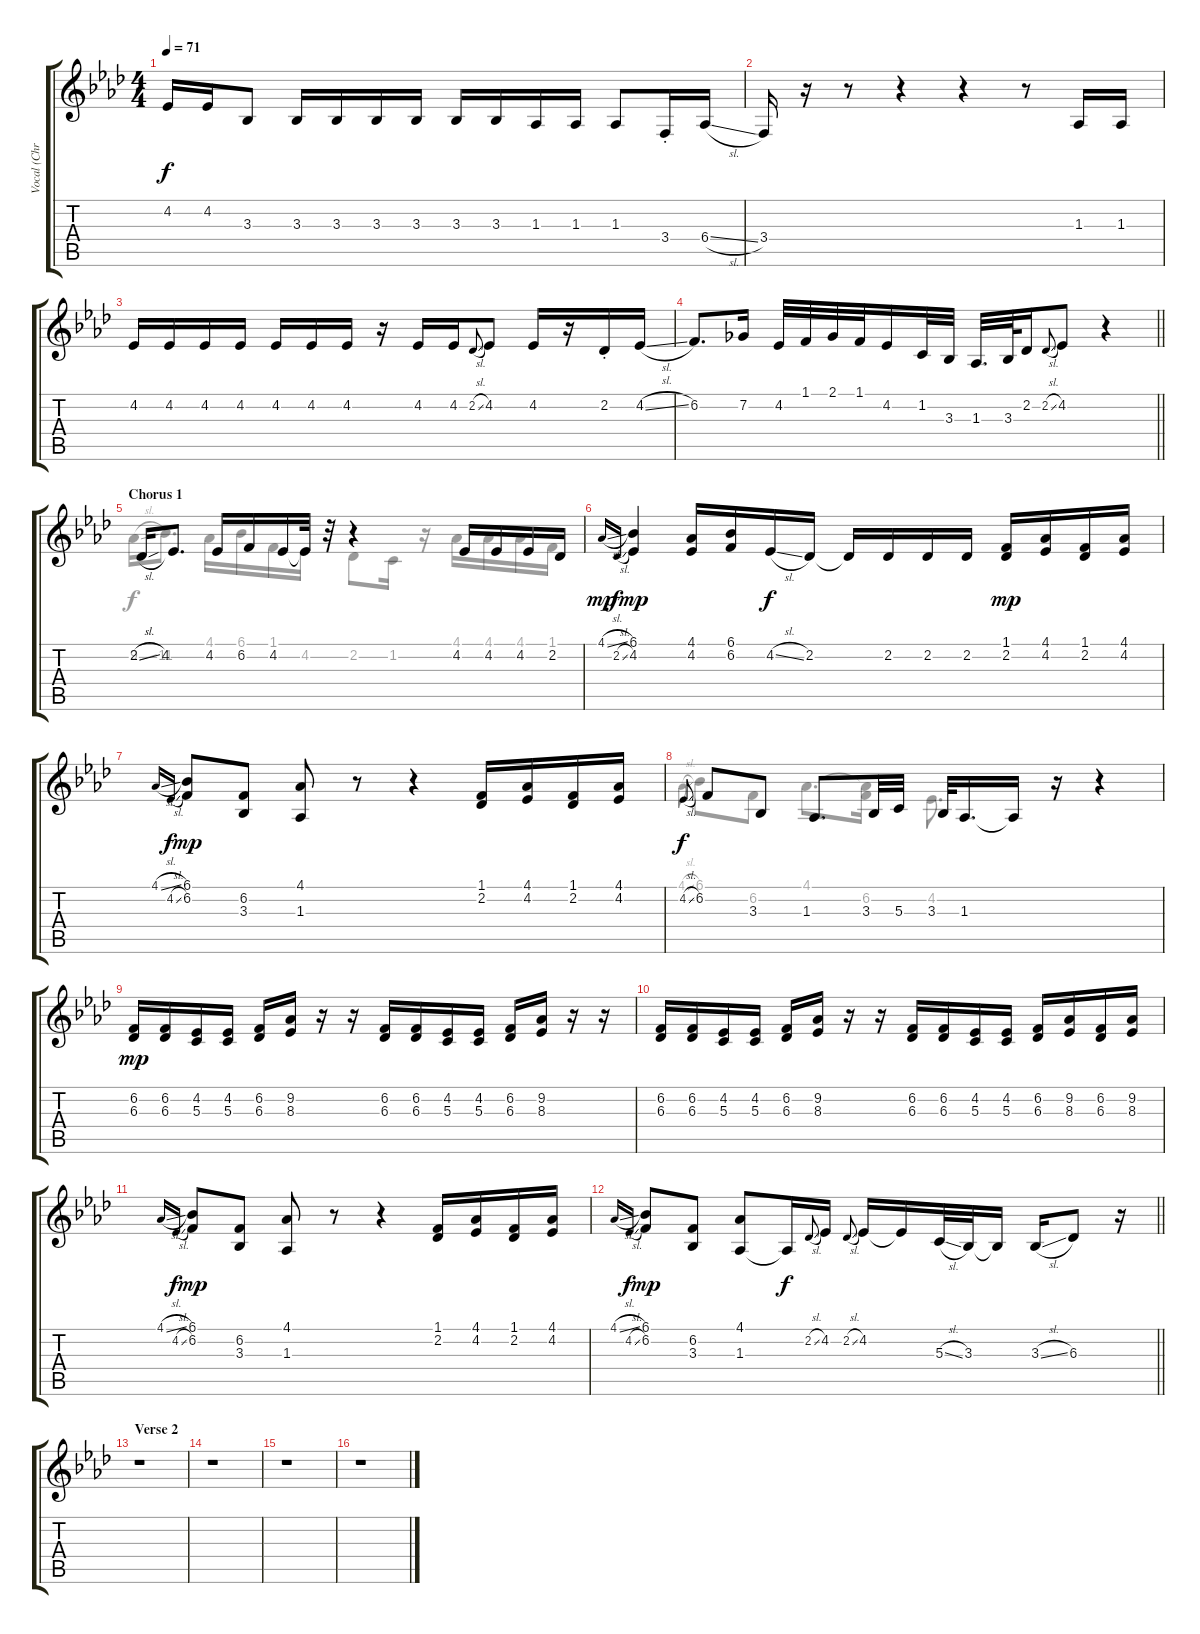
\track ("Vocal (Chris)" "Vocal (Chr") {instrument clarinet}
\staff {score tabs}
\tuning (E4 B3 G3 D3 A2 E2) {hide}
\voice
\ts (4 4)
\tempo 71
\clef g2
\ks ab
4.2.16{dy f} 4.2.16 3.3.8 3.3.16 3.3.16 3.3.16 3.3.16 3.3.16 3.3.16 1.3.16 1.3.16 1.3.8 3.4{st}.16 6.4{sl}.16 |
3.4.16 r.16 r.8 r.4 r.4 r.8 1.3.16 1.3.16 |
4.2.16 4.2.16 4.2.16 4.2.16 4.2.16 4.2.16 4.2.16 r.16 4.2.16 4.2.16 2.2{sl}.8{gr onbeat} 4.2.8 4.2.16 r.16 2.2{st}.16 4.2{sl}.16 |
\barLineRight lightlight
6.2.8{d} 7.2.16 4.2.32 1.1.32 2.1.32 1.1.32 4.2.16 1.2.32 3.3.32 1.3.32{d} 3.3.64 2.2.16 2.2{sl}.8{gr onbeat} 4.2.8 r.4 |
\section ("" "Chorus 1")
2.2{sl}.16 4.2.8{d} 4.2.16 6.2.16 4.2.16 4.2{t}.32 r.32 r.4 4.2.16 4.2.16 4.2.16 2.2.16 |
4.1{sl}.16{gr onbeat dy mp} 2.2{sl}.16{gr onbeat dy f} (6.1 4.2).4{dy mp} (4.1 4.2).16 (6.1 6.2).16 4.2{sl}.16{dy f} 2.2.16 2.2{t}.16 2.2.16 2.2.16 2.2.16 (1.1 2.2).16{dy mp} (4.1 4.2).16 (1.1 2.2).16 (4.1 4.2).16 |
4.1{sl}.16{gr onbeat} 4.2{sl}.16{gr onbeat dy f} (6.1 6.2).8{dy mp} (6.2 3.3).8 (4.1 1.3).8 r.8 r.4 (1.1 2.2).16 (4.1 4.2).16 (1.1 2.2).16 (4.1 4.2).16 |
4.2{sl}.8{gr onbeat dy f} 6.2.8 3.3.8 1.3.8{d} 3.3.32 5.3.32 3.3.32 1.3.16{d} 1.3{t}.16 r.16 r.4 |
(6.2 6.3).16{dy mp} (6.2 6.3).16 (4.2 5.3).16 (4.2 5.3).16 (6.2 6.3).16 (9.2 8.3).16 r.16 r.16 (6.2 6.3).16 (6.2 6.3).16 (4.2 5.3).16 (4.2 5.3).16 (6.2 6.3).16 (9.2 8.3).16 r.16 r.16 |
(6.2 6.3).16 (6.2 6.3).16 (4.2 5.3).16 (4.2 5.3).16 (6.2 6.3).16 (9.2 8.3).16 r.16 r.16 (6.2 6.3).16 (6.2 6.3).16 (4.2 5.3).16 (4.2 5.3).16 (6.2 6.3).16 (9.2 8.3).16 (6.2 6.3).16 (9.2 8.3).16 |
4.1{sl}.16{gr onbeat} 4.2{sl}.16{gr onbeat dy f} (6.1 6.2).8{dy mp} (6.2 3.3).8 (4.1 1.3).8 r.8 r.4 (1.1 2.2).16 (4.1 4.2).16 (1.1 2.2).16 (4.1 4.2).16 |
\barLineRight lightlight
4.1{sl}.16{gr onbeat} 4.2{sl}.16{gr onbeat dy f} (6.1 6.2).8{dy mp} (6.2 3.3).8 (4.1 1.3).8 1.3{t}.16{dy f} 2.2{sl}.8{gr onbeat} 4.2.16 2.2{sl}.8{gr onbeat} 4.2.16 4.2{t}.16 5.3{sl}.32 3.3.32 3.3{t}.16 3.3{sl}.16 6.3.8 r.16 |
\section ("" "Verse 2")
r.1 |
r.1 |
r.1 |
r.1
\voice
\clef g2
\ottava regular
\simile none
\ks ab
|
|
|
\barLineRight lightlight
|
9.2{sl}.16 11.2.8{d} 4.1.16 6.1.16 1.1.16 4.2.16 2.2.8 1.2.16 r.16 4.1.16 4.1.16 4.1.16 1.1.16 |
|
|
4.1{sl}.8{gr onbeat} 6.1.8 6.2.8 4.1.8{d} (4.1{t} 6.2).16 4.2.8{d} r.16 r.4 |
|
|
|
\barLineRight lightlight
|
|
|
|
